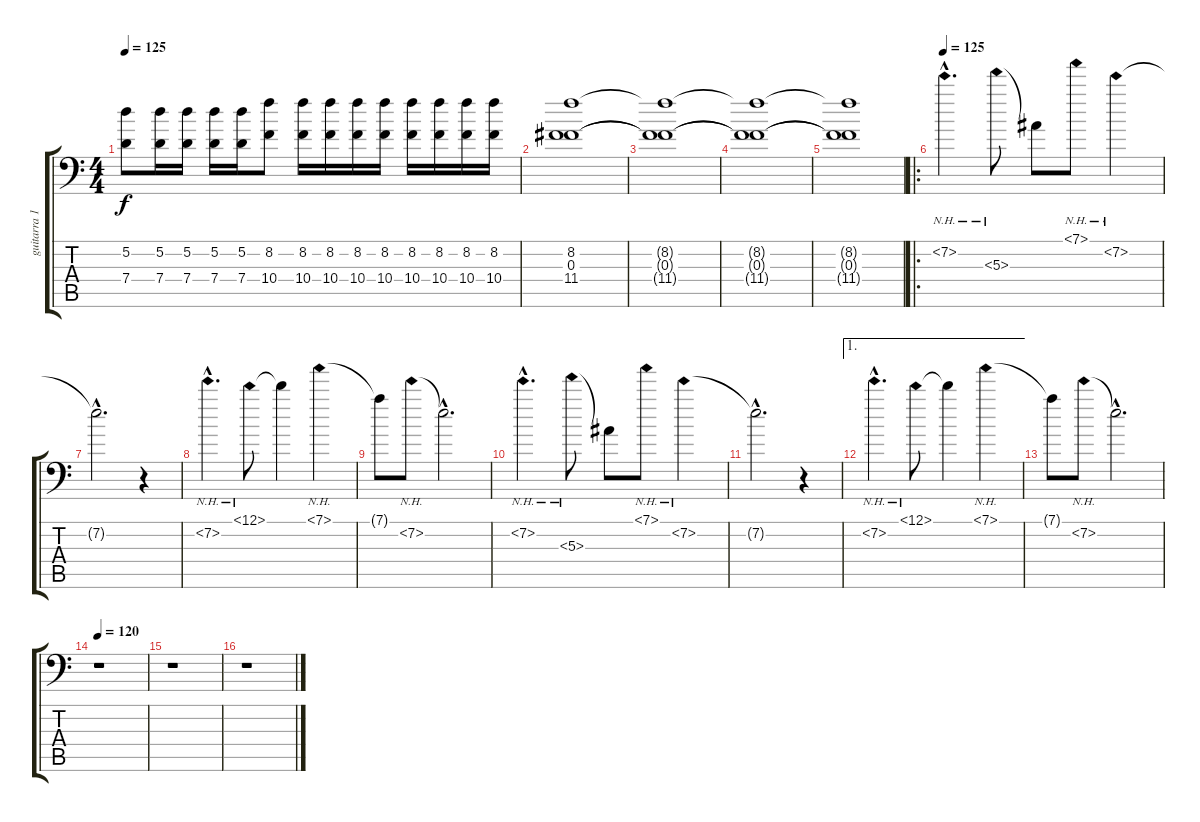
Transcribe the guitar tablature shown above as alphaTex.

\track ("guitarra 1" "guitarra 1") {instrument distortionguitar}
\staff {score tabs}
\tuning (D4 A3 F3 G2 D2 A1) {hide}
\ts (4 4)
\tempo 125
\clef f4
\ks c
(5.2 7.4).8{dy f} (5.2 7.4).16 (5.2 7.4).16 (5.2 7.4).16 (5.2 7.4).16 (8.2 10.4).8 (8.2 10.4).16 (8.2 10.4).16 (8.2 10.4).16 (8.2 10.4).16 (8.2 10.4).16 (8.2 10.4).16 (8.2 10.4).16 (8.2 10.4).16 |
(8.2 0.3 11.4).1 |
(8.2{t} 0.3{t} 11.4{t}).1 |
(8.2{t} 0.3{t} 11.4{t}).1 |
(8.2{t} 0.3{t} 11.4{t}).1 |
\ro
\tempo 125
7.2{nh hac}.4{d} 5.3{nh}.8 5.3{t}.8 7.1{nh}.8 7.2{nh}.4 |
7.2{hac t}.2{d} r.4 |
7.2{nh hac}.4{d} 12.1{nh}.8 12.1{t}.4 7.1{nh}.4 |
7.1{t}.8 7.2{nh}.8 7.2{hac t}.2{d} |
7.2{nh hac}.4{d} 5.3{nh}.8 5.3{t}.8 7.1{nh}.8 7.2{nh}.4 |
7.2{hac t}.2{d} r.4 |
\ae 1
7.2{nh hac}.4{d} 12.1{nh}.8 12.1{t}.4 7.1{nh}.4 |
7.1{t}.8 7.2{nh}.8 7.2{hac t}.2{d} |
\tempo 120
r.1 |
r.1 |
r.1
